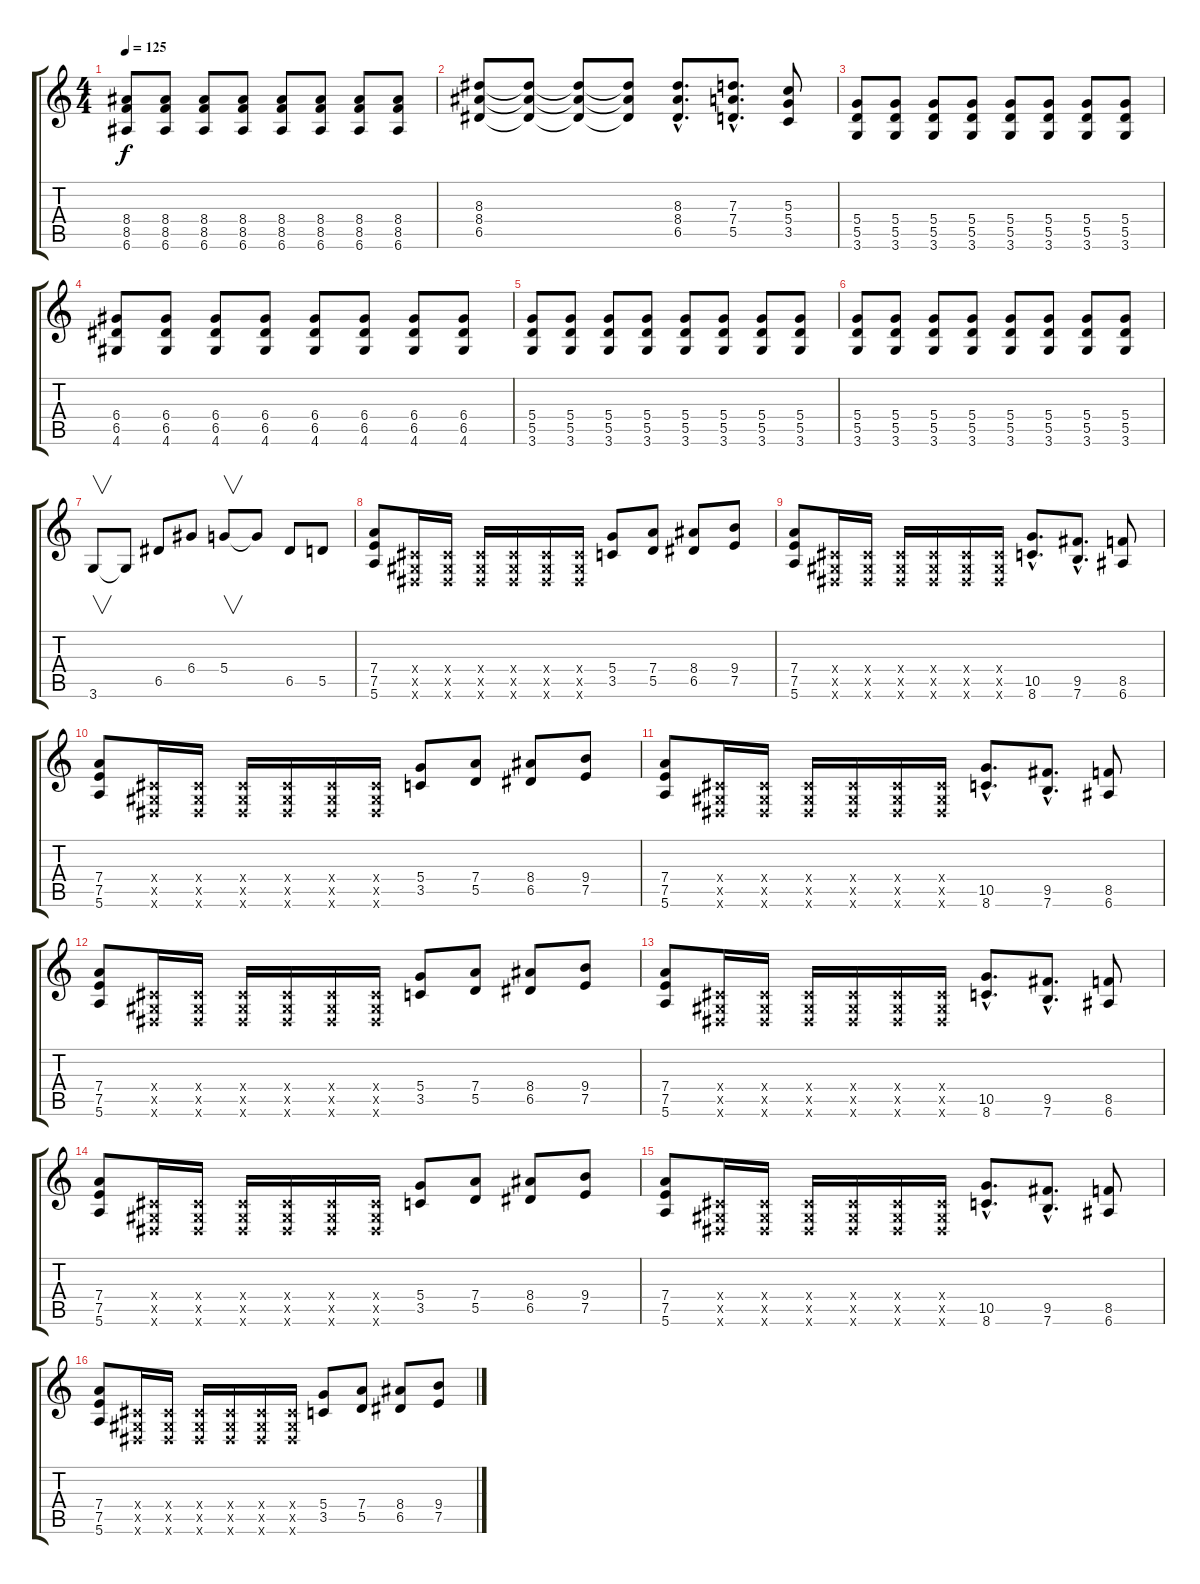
\track "" {instrument distortionguitar}
\staff {score tabs}
\tuning (E4 B3 G3 D3 A2 E2) {hide}
\ts (4 4)
\tempo 125
\clef g2
\ks c
(8.4 8.5 6.6).8{dy f} (8.4 8.5 6.6).8 (8.4 8.5 6.6).8 (8.4 8.5 6.6).8 (8.4 8.5 6.6).8 (8.4 8.5 6.6).8 (8.4 8.5 6.6).8 (8.4 8.5 6.6).8 |
(8.3 8.4 6.5).8 (8.3{t} 8.4{t} 6.5{t}).8 (8.3{t} 8.4{t} 6.5{t}).8 (8.3{t} 8.4{t} 6.5{t}).8 (8.3{hac} 8.4{hac} 6.5{hac}).8{d} (7.3{hac} 7.4{hac} 5.5{hac}).8{d} (5.3 5.4 3.5).8 |
(5.4 5.5 3.6).8 (5.4 5.5 3.6).8 (5.4 5.5 3.6).8 (5.4 5.5 3.6).8 (5.4 5.5 3.6).8 (5.4 5.5 3.6).8 (5.4 5.5 3.6).8 (5.4 5.5 3.6).8 |
(6.4 6.5 4.6).8 (6.4 6.5 4.6).8 (6.4 6.5 4.6).8 (6.4 6.5 4.6).8 (6.4 6.5 4.6).8 (6.4 6.5 4.6).8 (6.4 6.5 4.6).8 (6.4 6.5 4.6).8 |
(5.4 5.5 3.6).8 (5.4 5.5 3.6).8 (5.4 5.5 3.6).8 (5.4 5.5 3.6).8 (5.4 5.5 3.6).8 (5.4 5.5 3.6).8 (5.4 5.5 3.6).8 (5.4 5.5 3.6).8 |
(5.4 5.5 3.6).8 (5.4 5.5 3.6).8 (5.4 5.5 3.6).8 (5.4 5.5 3.6).8 (5.4 5.5 3.6).8 (5.4 5.5 3.6).8 (5.4 5.5 3.6).8 (5.4 5.5 3.6).8 |
3.6.8{v} 3.6{t}.8 6.5.8 6.4.8 5.4.8{v} 5.4{t}.8 6.5.8 5.5.8 |
(7.4 7.5 5.6).8 (-1.4{x} -1.5{x} -1.6{x}).16 (-1.4{x} -1.5{x} -1.6{x}).16 (-1.4{x} -1.5{x} -1.6{x}).16 (-1.4{x} -1.5{x} -1.6{x}).16 (-1.4{x} -1.5{x} -1.6{x}).16 (-1.4{x} -1.5{x} -1.6{x}).16 (5.4 3.5).8 (7.4 5.5).8 (8.4 6.5).8 (9.4 7.5).8 |
(7.4 7.5 5.6).8 (-1.4{x} -1.5{x} -1.6{x}).16 (-1.4{x} -1.5{x} -1.6{x}).16 (-1.4{x} -1.5{x} -1.6{x}).16 (-1.4{x} -1.5{x} -1.6{x}).16 (-1.4{x} -1.5{x} -1.6{x}).16 (-1.4{x} -1.5{x} -1.6{x}).16 (10.5{hac} 8.6{hac}).8{d} (9.5{hac} 7.6{hac}).8{d} (8.5 6.6).8 |
(7.4 7.5 5.6).8 (-1.4{x} -1.5{x} -1.6{x}).16 (-1.4{x} -1.5{x} -1.6{x}).16 (-1.4{x} -1.5{x} -1.6{x}).16 (-1.4{x} -1.5{x} -1.6{x}).16 (-1.4{x} -1.5{x} -1.6{x}).16 (-1.4{x} -1.5{x} -1.6{x}).16 (5.4 3.5).8 (7.4 5.5).8 (8.4 6.5).8 (9.4 7.5).8 |
(7.4 7.5 5.6).8 (-1.4{x} -1.5{x} -1.6{x}).16 (-1.4{x} -1.5{x} -1.6{x}).16 (-1.4{x} -1.5{x} -1.6{x}).16 (-1.4{x} -1.5{x} -1.6{x}).16 (-1.4{x} -1.5{x} -1.6{x}).16 (-1.4{x} -1.5{x} -1.6{x}).16 (10.5{hac} 8.6{hac}).8{d} (9.5{hac} 7.6{hac}).8{d} (8.5 6.6).8 |
(7.4 7.5 5.6).8 (-1.4{x} -1.5{x} -1.6{x}).16 (-1.4{x} -1.5{x} -1.6{x}).16 (-1.4{x} -1.5{x} -1.6{x}).16 (-1.4{x} -1.5{x} -1.6{x}).16 (-1.4{x} -1.5{x} -1.6{x}).16 (-1.4{x} -1.5{x} -1.6{x}).16 (5.4 3.5).8 (7.4 5.5).8 (8.4 6.5).8 (9.4 7.5).8 |
(7.4 7.5 5.6).8 (-1.4{x} -1.5{x} -1.6{x}).16 (-1.4{x} -1.5{x} -1.6{x}).16 (-1.4{x} -1.5{x} -1.6{x}).16 (-1.4{x} -1.5{x} -1.6{x}).16 (-1.4{x} -1.5{x} -1.6{x}).16 (-1.4{x} -1.5{x} -1.6{x}).16 (10.5{hac} 8.6{hac}).8{d} (9.5{hac} 7.6{hac}).8{d} (8.5 6.6).8 |
(7.4 7.5 5.6).8 (-1.4{x} -1.5{x} -1.6{x}).16 (-1.4{x} -1.5{x} -1.6{x}).16 (-1.4{x} -1.5{x} -1.6{x}).16 (-1.4{x} -1.5{x} -1.6{x}).16 (-1.4{x} -1.5{x} -1.6{x}).16 (-1.4{x} -1.5{x} -1.6{x}).16 (5.4 3.5).8 (7.4 5.5).8 (8.4 6.5).8 (9.4 7.5).8 |
(7.4 7.5 5.6).8 (-1.4{x} -1.5{x} -1.6{x}).16 (-1.4{x} -1.5{x} -1.6{x}).16 (-1.4{x} -1.5{x} -1.6{x}).16 (-1.4{x} -1.5{x} -1.6{x}).16 (-1.4{x} -1.5{x} -1.6{x}).16 (-1.4{x} -1.5{x} -1.6{x}).16 (10.5{hac} 8.6{hac}).8{d} (9.5{hac} 7.6{hac}).8{d} (8.5 6.6).8 |
(7.4 7.5 5.6).8 (-1.4{x} -1.5{x} -1.6{x}).16 (-1.4{x} -1.5{x} -1.6{x}).16 (-1.4{x} -1.5{x} -1.6{x}).16 (-1.4{x} -1.5{x} -1.6{x}).16 (-1.4{x} -1.5{x} -1.6{x}).16 (-1.4{x} -1.5{x} -1.6{x}).16 (5.4 3.5).8 (7.4 5.5).8 (8.4 6.5).8 (9.4 7.5).8
